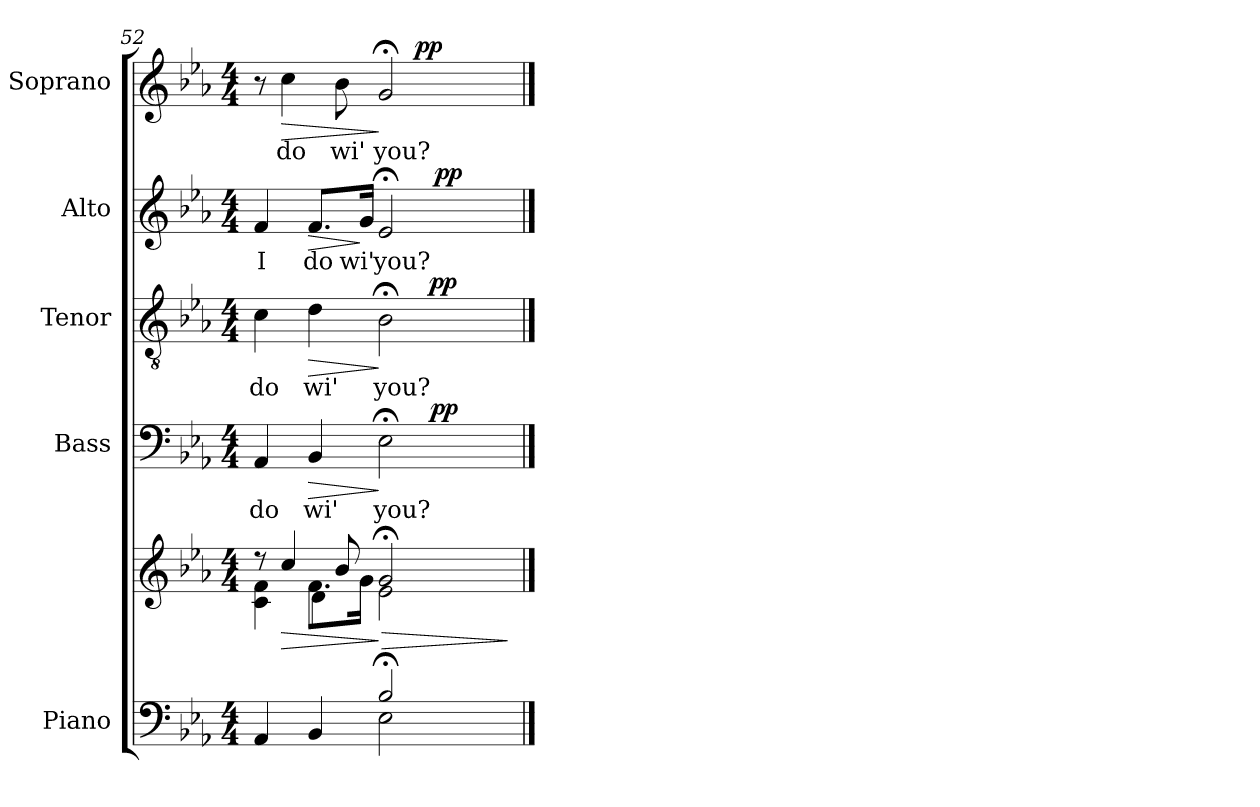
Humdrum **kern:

**kern	**kern	**dynam	**kern	**text	**dynam	**kern	**text	**dynam	**kern	**text	**dynam	**kern	**text	**dynam
*part5	*part5	*part5	*part4	*part4	*part4	*part3	*part3	*part3	*part2	*part2	*part2	*part1	*part1	*part1
*staff6	*staff5	*staff5/6	*staff4	*staff4	*staff4	*staff3	*staff3	*staff3	*staff2	*staff2	*staff2	*staff1	*staff1	*staff1
*I"Piano	*	*	*I"Bass	*	*	*I"Tenor	*	*	*I"Alto	*	*	*I"Soprano	*	*
*I'Pno.	*	*	*I'B.	*	*	*I'T.	*	*	*I'A.	*	*	*I'S.	*	*
*clefF4	*clefG2	*	*clefF4	*	*	*clefGv2	*	*	*clefG2	*	*	*clefG2	*	*
*	*	*	*	*	*	*ITrd7c12	*	*	*	*	*	*	*	*
*k[b-e-a-]	*k[b-e-a-]	*	*k[b-e-a-]	*	*	*k[b-e-a-]	*	*	*k[b-e-a-]	*	*	*k[b-e-a-]	*	*
*E-:	*E-:	*	*E-:	*	*	*E-:	*	*	*E-:	*	*	*E-:	*	*
*M4/4	*M4/4	*	*M4/4	*	*	*M4/4	*	*	*M4/4	*	*	*M4/4	*	*
=52	=52	=52	=52	=52	=52	=52	=52	=52	=52	=52	=52	=52	=52	=52
*^	*^	*	*	*	*	*	*	*	*	*	*	*	*	*
*	*	*	*^	*	*	*	*	*	*	*	*	*	*	*	*	*
!	!	!	!	!	!	!	!LO:LY:b:color=#000000	!	!	!	!	!	!	!	!	!	!
!	!	!	!	!	!	!	!	!	!	!LO:LY:b:color=#000000	!	!	!	!	!	!	!
!	!	!	!	!	!	!	!	!	!	!	!	!	!LO:LY:b:color=#000000	!	!	!	!
*	*	*	*	*	*	*^	*	*	*^	*	*	*^	*	*	*^	*	*
2ryy	4AA-i/	8r	4ci\ 4fi	4ryy	.	4AA-i/	2ryy	do	.	4Ci\	2ryy	do	.	4fi/	2ryy	I	.	8r	2ryy	.	.
!	!	!	!	!	!LO:HP:b	!	!	!	!	!	!	!	!	!	!	!	!	!	!	!	!
!	!	!	!	!	!	!	!	!	!	!	!	!	!	!	!	!	!	!	!	!LO:LY:b:color=#000000	!LO:HP:b
.	.	4cci/	.	.	>	.	.	.	.	.	.	.	.	.	.	.	.	4cci\	.	do	>
!	!	!	!	!	!	!	!	!LO:LY:b:color=#000000	!LO:HP:b	!	!	!	!	!	!	!	!	!	!	!	!
!	!	!	!	!	!	!	!	!	!	!	!	!LO:LY:b:color=#000000	!LO:HP:b	!	!	!	!	!	!	!	!
!	!	!	!	!	!	!	!	!	!	!	!	!	!	!	!	!LO:LY:b:color=#000000	!LO:HP:b	!	!	!	!
.	4BB-i/	.	8.fi\L	4di\	.	4BB-i/	.	wi'	>	4Di\	.	wi'	>	8.fi/L	.	do	>	.	.	.	.
!	!	!	!	!	!	!	!	!	!	!	!	!	!	!	!	!	!	!	!	!LO:LY:b:color=#000000	!
.	.	8b-i/	.	.	.	.	.	.	.	.	.	.	.	.	.	.	.	8b-i\	.	wi'	.
!	!	!	!	!	!	!	!	!	!	!	!	!	!	!	!	!LO:LY:b:color=#000000	!	!	!	!	!
.	.	.	16gi\Jk	.	.	.	.	.	.	.	.	.	.	16gi/Jk	.	wi'	]	.	.	.	.
!	!	!	!	!	!LO:HP:n=1:b	!	!	!	!	!	!	!	!	!	!	!	!	!	!	!	!
!	!	!	!	!	!	!	!	!LO:LY:b:color=#000000	!	!	!	!	!	!	!	!	!	!	!	!	!
!	!	!	!	!	!	!	!	!	!	!	!	!LO:LY:b:color=#000000	!	!	!	!	!	!	!	!	!
!	!	!	!	!	!	!	!	!	!	!	!	!	!	!	!	!LO:LY:b:color=#000000	!	!	!	!	!
!	!	!	!	!	!	!	!	!	!	!	!	!	!	!	!	!	!	!	!	!LO:LY:b:color=#000000	!
2B-;i/	2E-i\	2g;i/	2e-i\	2ryy	] >	2E-;i\	8ryy	you?	]	2BB-;i\	8ryy	you?	]	2e-;i/	8ryy	you?	.	2g;i/	8ryy	you?	]
.	.	.	.	.	.	.	32.ryy	.	.	.	32ryy	.	.	.	32ryy	.	.	.	64ryy	.	.
.	.	.	.	.	.	.	.	.	.	.	.	.	.	.	.	.	.	.	1024ryy	.	.
.	.	.	.	.	.	.	.	.	.	.	.	.	.	.	.	.	.	.	4ryy	.	pp
.	.	.	.	.	.	.	.	.	.	.	128...ryy	.	.	.	64ryy	.	.	.	.	.	.
.	.	.	.	.	.	.	.	.	.	.	4ryy	.	pp	.	.	.	.	.	.	.	.
.	.	.	.	.	.	.	4ryy	.	pp	.	.	.	.	.	256ryy	.	.	.	.	.	.
.	.	.	.	.	.	.	.	.	.	.	.	.	.	.	1024ryy	.	.	.	.	.	.
.	.	.	.	.	.	.	.	.	.	.	.	.	.	.	4ryy	.	pp	.	.	.	.
.	.	.	.	.	.	.	.	.	.	.	.	.	.	.	.	.	.	.	16ryy	.	.
.	.	.	.	.	.	.	.	.	.	.	16ryy	.	.	.	.	.	.	.	.	.	.
.	.	.	.	.	.	.	16ryy	.	.	.	.	.	.	.	.	.	.	.	.	.	.
.	.	.	.	.	.	.	.	.	.	.	.	.	.	.	16ryy	.	.	.	.	.	.
.	.	.	.	.	.	.	.	.	.	.	.	.	.	.	.	.	.	.	32ryy	.	.
.	.	.	.	.	.	.	.	.	.	.	64ryy	.	.	.	.	.	.	.	.	.	.
.	.	.	.	.	.	.	64ryy	.	.	.	.	.	.	.	.	.	.	.	.	.	.
.	.	.	.	.	.	.	.	.	.	.	.	.	.	.	.	.	.	.	128...ryy	.	.
.	.	.	.	.	.	.	.	.	.	.	.	.	.	.	128ryy	.	.	.	.	.	.
.	.	.	.	.	.	.	.	.	.	.	.	.	.	.	512.ryy	.	.	.	.	.	.
.	.	.	.	.	.	.	.	.	.	.	1024ryy	.	.	.	.	.	.	.	.	.	.
*v	*v	*	*	*	*	*	*	*	*	*	*	*	*	*	*	*	*	*	*	*	*
*	*v	*v	*v	*	*	*	*	*	*	*	*	*	*	*	*	*	*	*	*	*
.	.	]	.	.	.	.	.	.	.	.	.	.	.	.	.	.	.	.
*	*	*	*v	*v	*	*	*	*	*	*	*v	*v	*	*	*v	*v	*	*
*	*	*	*	*	*	*v	*v	*	*	*	*	*	*	*	*
==	==	==	==	==	==	==	==	==	==	==	==	==	==	==
*-	*-	*-	*-	*-	*-	*-	*-	*-	*-	*-	*-	*-	*-	*-
